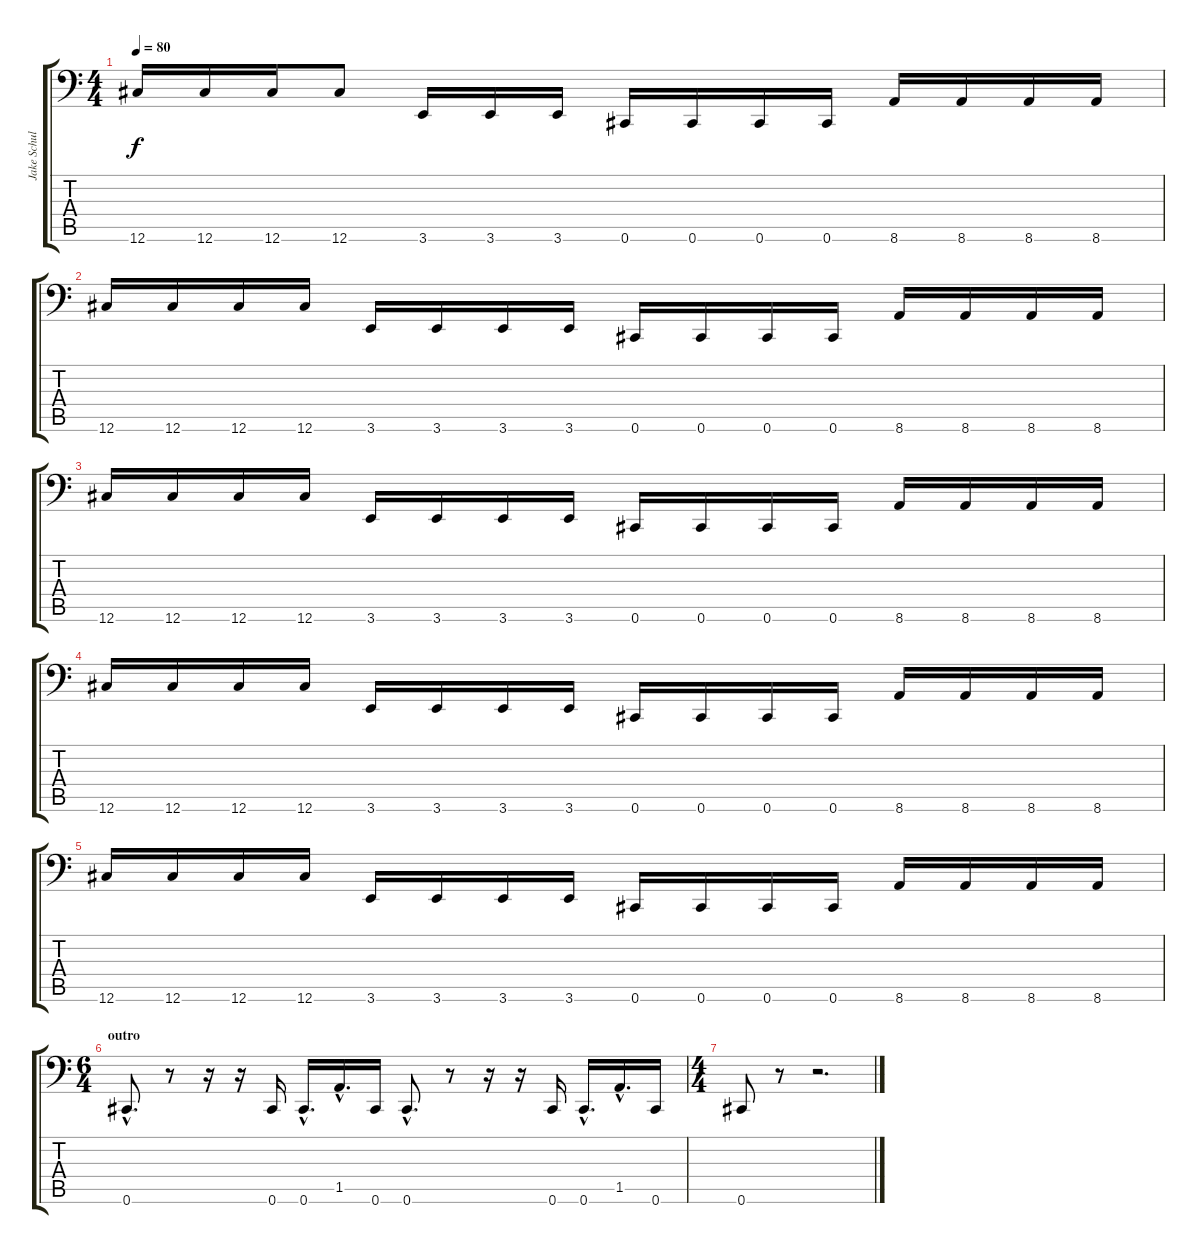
\track ("Jake Schultz" "Jake Schul") {instrument electricbasspick}
\staff {score tabs}
\tuning (Eb3 Bb2 Gb2 Db2 Ab1 Db1) {hide}
\ts (4 4)
\tempo 80
\clef f4
\ks c
12.6.16{dy f} 12.6.16 12.6.16 12.6.8 3.6.16 3.6.16 3.6.16 0.6.16 0.6.16 0.6.16 0.6.16 8.6.16 8.6.16 8.6.16 8.6.16 |
12.6.16 12.6.16 12.6.16 12.6.16 3.6.16 3.6.16 3.6.16 3.6.16 0.6.16 0.6.16 0.6.16 0.6.16 8.6.16 8.6.16 8.6.16 8.6.16 |
12.6.16 12.6.16 12.6.16 12.6.16 3.6.16 3.6.16 3.6.16 3.6.16 0.6.16 0.6.16 0.6.16 0.6.16 8.6.16 8.6.16 8.6.16 8.6.16 |
12.6.16 12.6.16 12.6.16 12.6.16 3.6.16 3.6.16 3.6.16 3.6.16 0.6.16 0.6.16 0.6.16 0.6.16 8.6.16 8.6.16 8.6.16 8.6.16 |
12.6.16 12.6.16 12.6.16 12.6.16 3.6.16 3.6.16 3.6.16 3.6.16 0.6.16 0.6.16 0.6.16 0.6.16 8.6.16 8.6.16 8.6.16 8.6.16 |
\ts (6 4)
\section ("" "outro")
0.6{hac}.8{d} r.8 r.16 r.16 0.6.16 0.6{hac}.16{d} 1.5{hac}.16{d} 0.6.16 0.6{hac}.8{d} r.8 r.16 r.16 0.6.16 0.6{hac}.16{d} 1.5{hac}.16{d} 0.6.16 |
\ts (4 4)
0.6.8 r.8 r.2{d}
